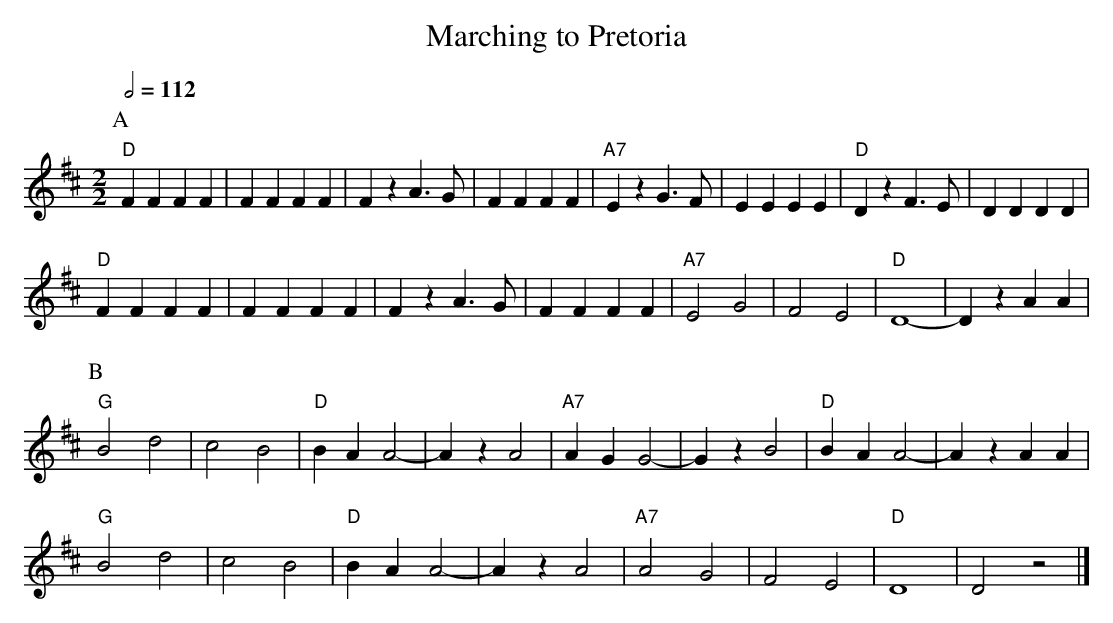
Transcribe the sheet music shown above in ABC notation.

X:1
T:Marching to Pretoria
M:2/2
L:1/4
Q:1/2=112
K:D
P:A
"D"FF FF | FF FF | Fz A>G | FF FF | "A7"Ez G>F | EE EE | "D"Dz F>E | DD DD |
"D"FF FF | FF FF | Fz A>G | FF FF | "A7"E2 G2 | F2 E2 | "D"D4- | Dz AA |
P:B
"G"B2 d2 | c2 B2 | "D"BA A2- | Az A2 | "A7"AG G2- | Gz B2 | "D"BA A2- | Az AA |
"G"B2 d2 | c2 B2 | "D"BA A2- | Az A2 | "A7"A2 G2 | F2 E2 | "D"D4 | D2z2 |]
